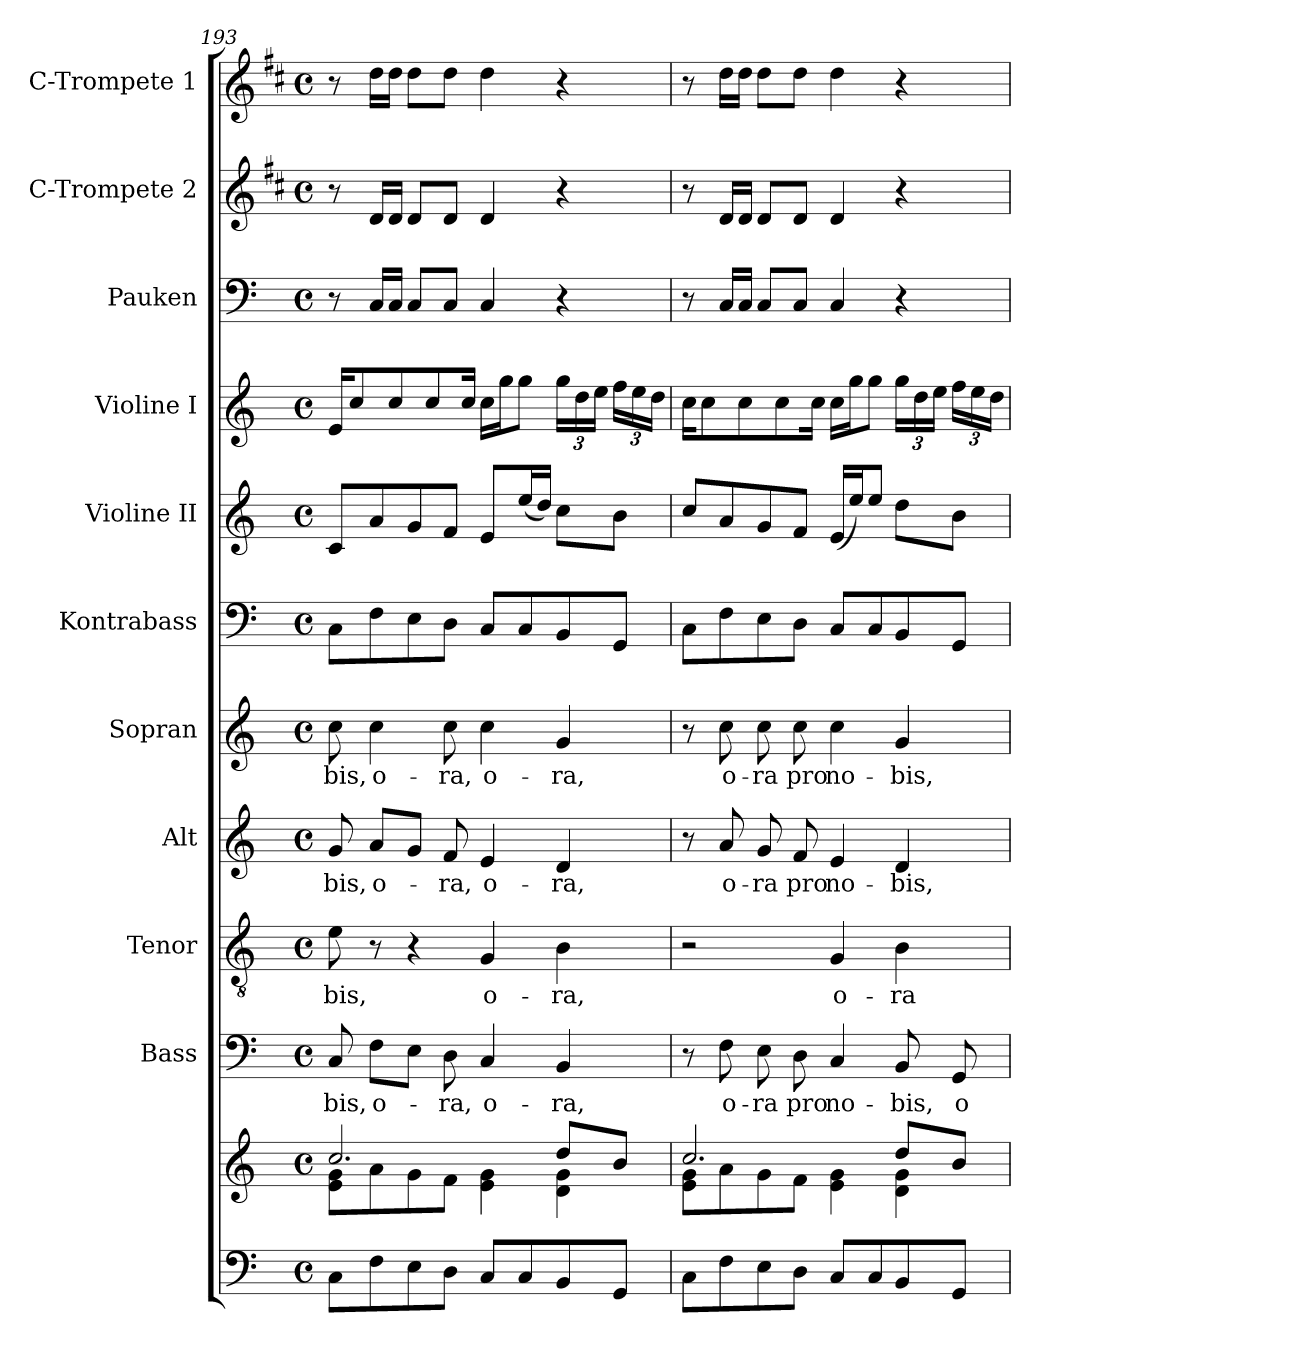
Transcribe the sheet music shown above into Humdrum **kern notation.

**kern	**kern	**kern	**text	**kern	**text	**kern	**text	**kern	**text	**kern	**kern	**kern	**kern	**kern	**kern
*part11	*part11	*part10	*part10	*part9	*part9	*part8	*part8	*part7	*part7	*part6	*part5	*part4	*part3	*part2	*part1
*staff12	*staff11	*staff10	*staff10	*staff9	*staff9	*staff8	*staff8	*staff7	*staff7	*staff6	*staff5	*staff4	*staff3	*staff2	*staff1
*	*	*I"Bass	*	*I"Tenor	*	*I"Alt	*	*I"Sopran	*	*I"Kontrabass	*I"Violine II	*I"Violine I	*I"Pauken	*I"C-Trompete 2	*I"C-Trompete 1
*	*	*I'B.	*	*I'T.	*	*I'A.	*	*I'S.	*	*I'Kb.	*I'Vl. II	*I'Vl. I	*I'Pk.	*I'C Trp. 2	*I'C Trp. 1
!!LO:PB:g=z
*clefF4	*clefG2	*clefF4	*	*clefGv2	*	*clefG2	*	*clefG2	*	*clefF4	*clefG2	*clefG2	*clefF4	*clefG2	*clefG2
*	*	*	*	*	*	*	*	*	*	*ITrd7c12	*	*	*	*ITrd1c2	*ITrd1c2
*k[]	*k[]	*k[]	*	*k[]	*	*k[]	*	*k[]	*	*k[]	*k[]	*k[]	*k[]	*k[]	*k[]
*C:	*C:	*C:	*	*C:	*	*C:	*	*C:	*	*C:	*C:	*C:	*C:	*C:	*C:
*M4/4	*M4/4	*M4/4	*	*M4/4	*	*M4/4	*	*M4/4	*	*M4/4	*M4/4	*M4/4	*M4/4	*M4/4	*M4/4
*met(c)	*met(c)	*met(c)	*	*met(c)	*	*met(c)	*	*met(c)	*	*met(c)	*met(c)	*met(c)	*met(c)	*met(c)	*met(c)
=193	=193	=193	=193	=193	=193	=193	=193	=193	=193	=193	=193	=193	=193	=193	=193
*	*^	*	*	*	*	*	*	*	*	*	*	*	*	*	*
!	!	!	!	!LO:LY:b	!	!LO:LY:b	!	!LO:LY:b	!	!LO:LY:b	!	!	!	!	!	!
8C\L	2.cc/	8e\ 8g\L	8C/	-bis,	8e\	-bis,	8g/	-bis,	8cc\	-bis,	8CC\L	8c/L	16e/KL	8r	8r	8r
.	.	.	.	.	.	.	.	.	.	.	.	.	8cc/	.	.	.
!	!	!	!	!LO:LY:b	!	!	!	!LO:LY:b	!	!LO:LY:b	!	!	!	!	!	!
8F\	.	8a\	8F\L	o-	8r	.	8a/L	o-	4cc\	o-	8FF\	8a/	.	16C/LL	16c/LL	16cc\LL
.	.	.	.	.	.	.	.	.	.	.	.	.	8cc/	16C/JJ	16c/JJ	16cc\JJ
8E\	.	8g\	8E\J	.	4r	.	8g/J	.	.	.	8EE\	8g/	.	8C/L	8c/L	8cc\L
.	.	.	.	.	.	.	.	.	.	.	.	.	8cc/	.	.	.
!	!	!	!	!LO:LY:b	!	!	!	!LO:LY:b	!	!LO:LY:b	!	!	!	!	!	!
8D\J	.	8f\J	8D\	-ra,	.	.	8f/	-ra,	8cc\	-ra,	8DD\J	8f/J	.	8C/J	8c/J	8cc\J
.	.	.	.	.	.	.	.	.	.	.	.	.	16cc/Jk	.	.	.
!	!	!	!	!LO:LY:b	!	!LO:LY:b	!	!LO:LY:b	!	!LO:LY:b	!	!	!	!	!	!
8C/L	.	4e\ 4g\	4C/	o-	4G/	o-	4e/	o-	4cc\	o-	8CC/L	8e/L	16cc\LL	4C/	4c/	4cc\
.	.	.	.	.	.	.	.	.	.	.	.	.	16gg\J	.	.	.
8C/	.	.	.	.	.	.	.	.	.	.	8CC/	(<16ee/L	8gg\J	.	.	.
.	.	.	.	.	.	.	.	.	.	.	.	16dd/JJ)	.	.	.	.
!	!	!	!	!LO:LY:b	!	!LO:LY:b	!	!LO:LY:b	!	!LO:LY:b	!	!	!	!	!	!
*	*	*	*	*	*	*	*	*	*	*	*	*	*Xbrackettup	*	*	*
8BB/	8dd/L	4d\ 4g\	4BB/	-ra,	4B\	-ra,	4d/	-ra,	4g/	-ra,	8BBB/	8cc\L	24gg\LL	4r	4r	4r
.	.	.	.	.	.	.	.	.	.	.	.	.	24dd\	.	.	.
.	.	.	.	.	.	.	.	.	.	.	.	.	24ee\JJ	.	.	.
8GG/J	8b/J	.	.	.	.	.	.	.	.	.	8GGG/J	8b\J	24ff\LL	.	.	.
.	.	.	.	.	.	.	.	.	.	.	.	.	24ee\	.	.	.
.	.	.	.	.	.	.	.	.	.	.	.	.	24dd\JJ	.	.	.
=194	=194	=194	=194	=194	=194	=194	=194	=194	=194	=194	=194	=194	=194	=194	=194	=194
8C\L	2.cc/	8e\ 8g\L	8r	.	2r	.	8r	.	8r	.	8CC\L	8cc/L	16cc\KL	8r	8r	8r
.	.	.	.	.	.	.	.	.	.	.	.	.	8cc\	.	.	.
!	!	!	!	!LO:LY:b	!	!	!	!LO:LY:b	!	!LO:LY:b	!	!	!	!	!	!
8F\	.	8a\	8F\	o-	.	.	8a/	o-	8cc\	o-	8FF\	8a/	.	16C/LL	16c/LL	16cc\LL
.	.	.	.	.	.	.	.	.	.	.	.	.	8cc\	16C/JJ	16c/JJ	16cc\JJ
!	!	!	!	!LO:LY:b	!	!	!	!LO:LY:b	!	!LO:LY:b	!	!	!	!	!	!
8E\	.	8g\	8E\	-ra	.	.	8g/	-ra	8cc\	-ra	8EE\	8g/	.	8C/L	8c/L	8cc\L
.	.	.	.	.	.	.	.	.	.	.	.	.	8cc\	.	.	.
!	!	!	!	!LO:LY:b	!	!	!	!LO:LY:b	!	!LO:LY:b	!	!	!	!	!	!
8D\J	.	8f\J	8D\	pro	.	.	8f/	pro	8cc\	pro	8DD\J	8f/J	.	8C/J	8c/J	8cc\J
.	.	.	.	.	.	.	.	.	.	.	.	.	16cc\Jk	.	.	.
!	!	!	!	!LO:LY:b	!	!LO:LY:b	!	!LO:LY:b	!	!LO:LY:b	!	!	!	!	!	!
8C/L	.	4e\ 4g\	4C/	no-	4G/	o-	4e/	no-	4cc\	no-	8CC/L	(<16e/LL	16cc\LL	4C/	4c/	4cc\
.	.	.	.	.	.	.	.	.	.	.	.	16ee/J)	16gg\J	.	.	.
8C/	.	.	.	.	.	.	.	.	.	.	8CC/	8ee/J	8gg\J	.	.	.
!	!	!	!	!LO:LY:b	!	!LO:LY:b	!	!LO:LY:b	!	!LO:LY:b	!	!	!	!	!	!
8BB/	8dd/L	4d\ 4g\	8BB/	-bis,	4B\	-ra	4d/	-bis,	4g/	-bis,	8BBB/	8dd\L	24gg\LL	4r	4r	4r
.	.	.	.	.	.	.	.	.	.	.	.	.	24dd\	.	.	.
.	.	.	.	.	.	.	.	.	.	.	.	.	24ee\JJ	.	.	.
!	!	!	!	!LO:LY:b	!	!	!	!	!	!	!	!	!	!	!	!
8GG/J	8b/J	.	8GG/	o-	.	.	.	.	.	.	8GGG/J	8b\J	24ff\LL	.	.	.
.	.	.	.	.	.	.	.	.	.	.	.	.	24ee\	.	.	.
.	.	.	.	.	.	.	.	.	.	.	.	.	24dd\JJ	.	.	.
*	*v	*v	*	*	*	*	*	*	*	*	*	*	*	*	*	*
=	=	=	=	=	=	=	=	=	=	=	=	=	=	=	=
*-	*-	*-	*-	*-	*-	*-	*-	*-	*-	*-	*-	*-	*-	*-	*-
